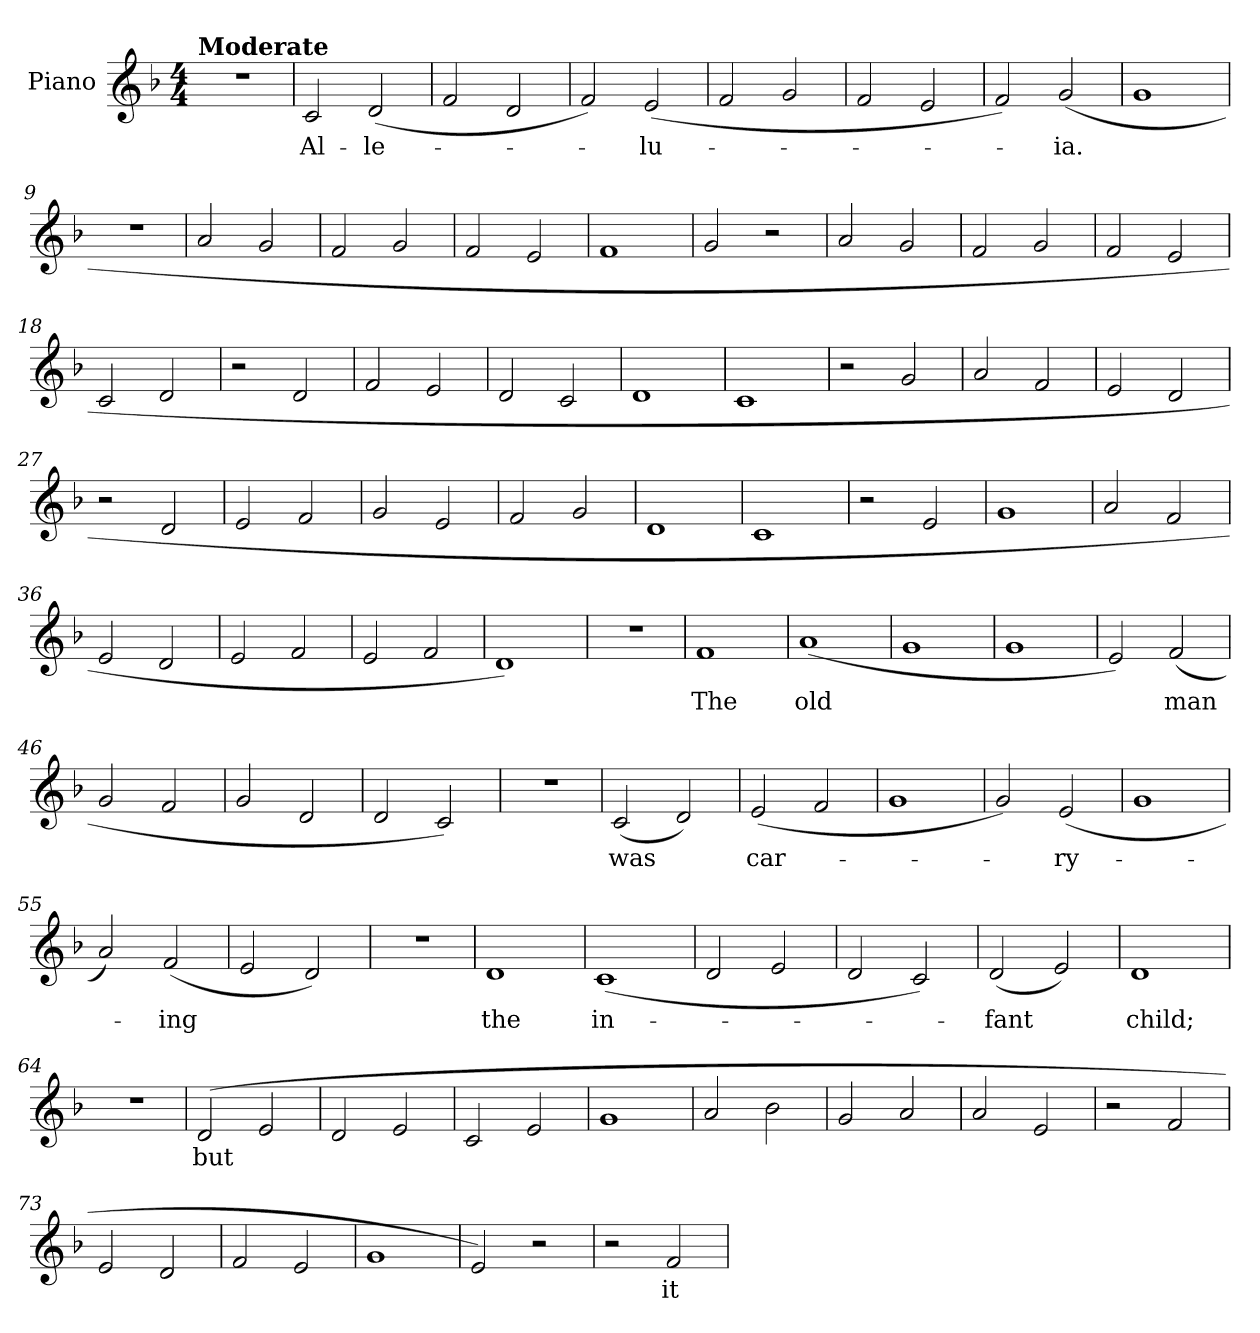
**kern	**text
*part1	*part1
*staff1	*staff1
*I"Piano	*
*I'Pno.	*
*clefG2	*
*k[b-]	*
*M4/4	*
*MM120	*
=1	=1
!LO:TX:a:B:t=Moderate	!
1r	.
=2	=2
2c/	Al-
(>2d/	-le-
=3	=3
2f/	.
2d/	.
=4	=4
2f/)	.
(<2e/	-lu-
=5	=5
2f/	.
2g/	.
=6	=6
2f/	.
2e/	.
=7	=7
2f/)	.
(>2g/	-ia.
=8	=8
1g	.
=9	=9
1r	.
=10	=10
2a/	.
2g/	.
!!LO:LB:g=z
=11	=11
2f/	.
2g/	.
=12	=12
2f/	.
2e/	.
=13	=13
1f	.
=14	=14
2g/	.
2r	.
=15	=15
2a/	.
2g/	.
=16	=16
2f/	.
2g/	.
=17	=17
2f/	.
2e/	.
=18	=18
2c/	.
2d/	.
=19	=19
2r	.
2d/	.
=20	=20
2f/	.
2e/	.
!!LO:LB:g=z
=21	=21
2d/	.
2c/	.
=22	=22
1d	.
=23	=23
1c	.
=24	=24
2r	.
2g/	.
=25	=25
2a/	.
2f/	.
=26	=26
2e/	.
2d/	.
=27	=27
2r	.
2d/	.
=28	=28
2e/	.
2f/	.
=29	=29
2g/	.
2e/	.
=30	=30
2f/	.
2g/	.
=31	=31
1d	.
!!LO:LB:g=z
=32	=32
1c	.
=33	=33
2r	.
2e/	.
=34	=34
1g	.
=35	=35
2a/	.
2f/	.
=36	=36
2e/	.
2d/	.
=37	=37
2e/	.
2f/	.
=38	=38
2e/	.
2f/	.
=39	=39
1d)	.
=40	=40
1r	.
=41	=41
1f	The
=42	=42
(<1a	old
!!LO:LB:g=z
=43	=43
1g	.
=44	=44
1g	.
=45	=45
2e/)	.
(>2f/	man
=46	=46
2g/	.
2f/	.
=47	=47
2g/	.
2d/	.
=48	=48
2d/	.
2c/)	.
=49	=49
1r	.
=50	=50
(>2c/	was
2d/)	.
=51	=51
(>2e/	car-
2f/	.
=52	=52
1g	.
=53	=53
2g/)	.
(>2e/	-ry-
!!LO:LB:g=z
=54	=54
1g	.
=55	=55
2a/)	.
(<2f/	-ing
=56	=56
2e/	.
2d/)	.
=57	=57
1r	.
=58	=58
1d	the
=59	=59
(>1c	in-
=60	=60
2d/	.
2e/	.
=61	=61
2d/	.
2c/)	.
=62	=62
(>2d/	-fant
2e/)	.
=63	=63
1d	child;
=64	=64
1r	.
!!LO:LB:g=z
=65	=65
(>2d/	but
2e/	.
=66	=66
2d/	.
2e/	.
=67	=67
2c/	.
2e/	.
=68	=68
1g	.
=69	=69
2a/	.
2b-\	.
=70	=70
2g/	.
2a/	.
=71	=71
2a/	.
2e/	.
=72	=72
2r	.
2f/	.
=73	=73
2e/	.
2d/	.
=74	=74
2f/	.
2e/	.
=75	=75
1g	.
!!LO:LB:g=z
=76	=76
2e/)	.
2r	.
=77	=77
2r	.
2f/	it
=	=
*-	*-
